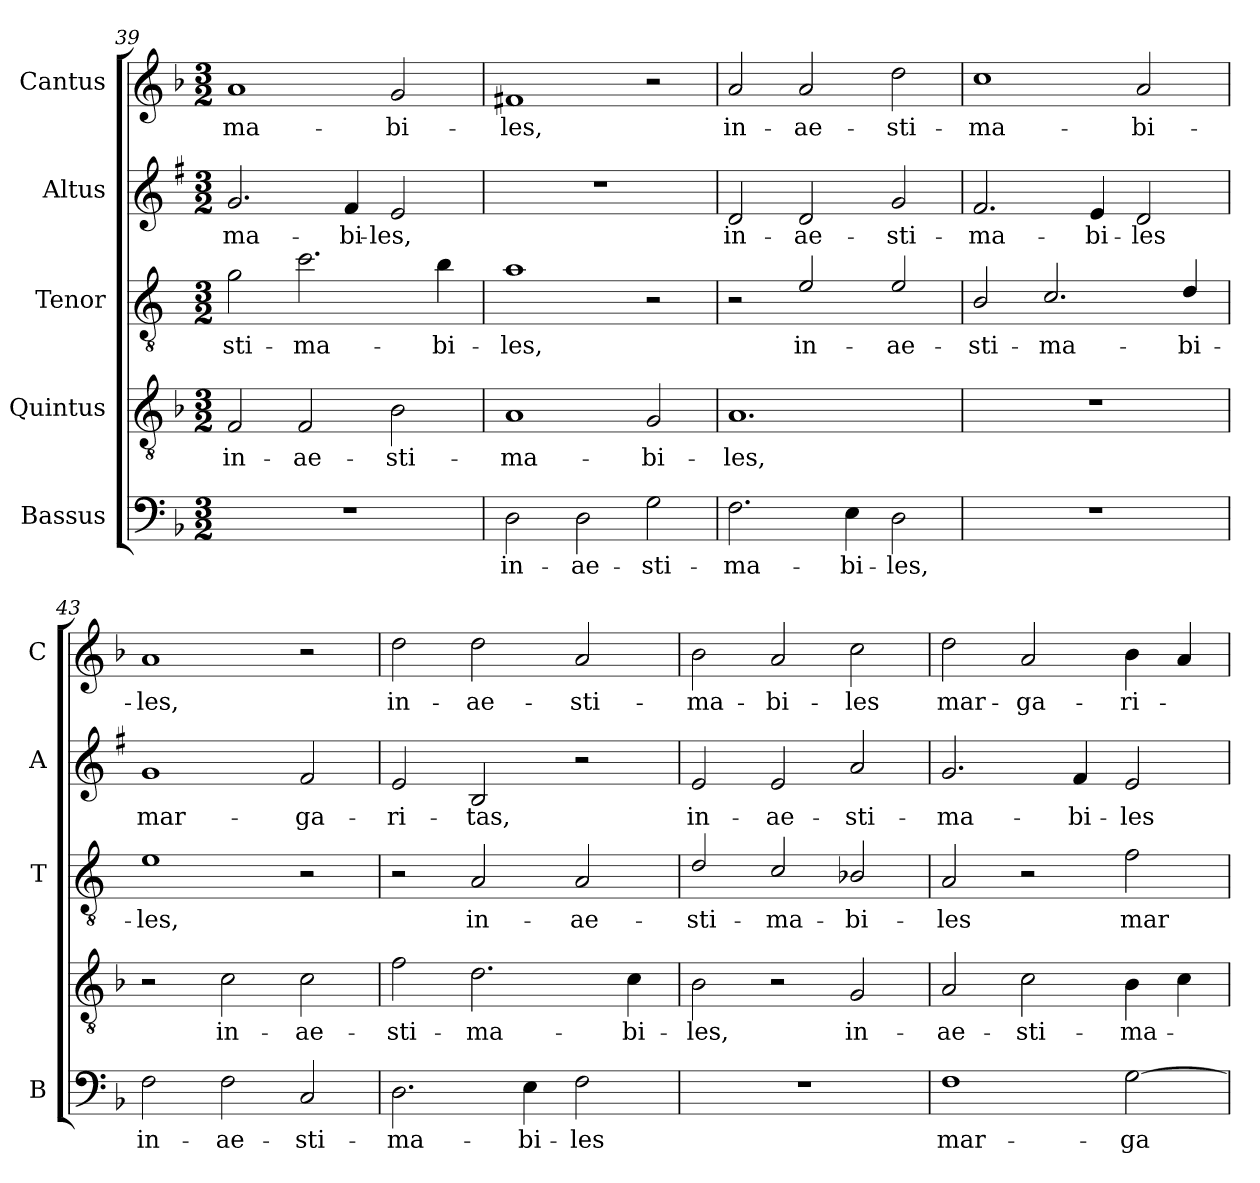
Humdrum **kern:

**kern	**text	**kern	**text	**kern	**text	**kern	**text	**kern	**text
*part5	*part5	*part4	*part4	*part3	*part3	*part2	*part2	*part1	*part1
*staff5	*staff5	*staff4	*staff4	*staff3	*staff3	*staff2	*staff2	*staff1	*staff1
*I"Bassus	*	*I"Quintus	*	*I"Tenor	*	*I"Altus	*	*I"Cantus	*
*I'B	*	*	*	*I'T	*	*I'A	*	*I'C	*
*clefF4	*	*clefGv2	*	*clefGv2	*	*clefG2	*	*clefG2	*
*	*	*	*	*ITrd4c7	*	*ITrd1c2	*	*	*
*k[b-]	*	*k[b-]	*	*k[b-]	*	*k[b-]	*	*k[b-]	*
*F:	*	*F:	*	*F:	*	*F:	*	*F:	*
*M3/2	*	*M3/2	*	*M3/2	*	*M3/2	*	*M3/2	*
=39	=39	=39	=39	=39	=39	=39	=39	=39	=39
!	!	!	!LO:LY:b	!	!LO:LY:b	!	!LO:LY:b	!	!LO:LY:b
1.r	.	2F/	in-	2c\	-sti-	2.f/	-ma-	1a	-ma-
!	!	!	!LO:LY:b	!	!LO:LY:b	!	!	!	!
.	.	2F/	-ae-	2.f\	-ma-	.	.	.	.
!	!	!	!	!	!	!	!LO:LY:b	!	!
.	.	.	.	.	.	4e/	-bi-	.	.
!	!	!	!LO:LY:b	!	!	!	!LO:LY:b	!	!LO:LY:b
.	.	2B-\	-sti-	.	.	2d/	-les,	2g/	-bi-
!	!	!	!	!	!LO:LY:b	!	!	!	!
.	.	.	.	4e\	-bi-	.	.	.	.
=40	=40	=40	=40	=40	=40	=40	=40	=40	=40
!	!LO:LY:b	!	!LO:LY:b	!	!LO:LY:b	!	!	!	!LO:LY:b
2D\	in-	1A	-ma-	1d	-les,	1.r	.	1f#X	-les,
!	!LO:LY:b	!	!	!	!	!	!	!	!
2D\	-ae-	.	.	.	.	.	.	.	.
!	!LO:LY:b	!	!LO:LY:b	!	!	!	!	!	!
2G\	-sti-	2G/	-bi-	2r	.	.	.	2r	.
=41	=41	=41	=41	=41	=41	=41	=41	=41	=41
!	!LO:LY:b	!	!LO:LY:b	!	!	!	!LO:LY:b	!	!LO:LY:b
2.F\	-ma-	1.A	-les,	2r	.	2c/	in-	2a/	in-
!	!	!	!	!	!LO:LY:b	!	!LO:LY:b	!	!LO:LY:b
.	.	.	.	2A/	in-	2c/	-ae-	2a/	-ae-
!	!LO:LY:b	!	!	!	!	!	!	!	!
4E\	-bi-	.	.	.	.	.	.	.	.
!	!LO:LY:b	!	!	!	!LO:LY:b	!	!LO:LY:b	!	!LO:LY:b
2D\	-les,	.	.	2A/	-ae-	2f/	-sti-	2dd\	-sti-
=42	=42	=42	=42	=42	=42	=42	=42	=42	=42
!	!	!	!	!	!LO:LY:b	!	!LO:LY:b	!	!LO:LY:b
1.r	.	1.r	.	2E/	-sti-	2.e/	-ma-	1cc	-ma-
!	!	!	!	!	!LO:LY:b	!	!	!	!
.	.	.	.	2.F/	-ma-	.	.	.	.
!	!	!	!	!	!	!	!LO:LY:b	!	!
.	.	.	.	.	.	4d/	-bi-	.	.
!	!	!	!	!	!	!	!LO:LY:b	!	!LO:LY:b
.	.	.	.	.	.	2c/	-les	2a/	-bi-
!	!	!	!	!	!LO:LY:b	!	!	!	!
.	.	.	.	4G/	-bi-	.	.	.	.
!!LO:LB:g=z
=43	=43	=43	=43	=43	=43	=43	=43	=43	=43
!	!LO:LY:b	!	!	!	!LO:LY:b	!	!LO:LY:b	!	!LO:LY:b
2F\	in-	2r	.	1A	-les,	1f	mar-	1a	-les,
!	!LO:LY:b	!	!LO:LY:b	!	!	!	!	!	!
2F\	-ae-	2c\	in-	.	.	.	.	.	.
!	!LO:LY:b	!	!LO:LY:b	!	!	!	!LO:LY:b	!	!
2C/	-sti-	2c\	-ae-	2r	.	2e/	-ga-	2r	.
=44	=44	=44	=44	=44	=44	=44	=44	=44	=44
!	!LO:LY:b	!	!LO:LY:b	!	!	!	!LO:LY:b	!	!LO:LY:b
2.D\	-ma-	2f\	-sti-	2r	.	2d/	-ri-	2dd\	in-
!	!	!	!LO:LY:b	!	!LO:LY:b	!	!LO:LY:b	!	!LO:LY:b
.	.	2.d\	-ma-	2D/	in-	2A/	-tas,	2dd\	-ae-
!	!LO:LY:b	!	!	!	!	!	!	!	!
4E\	-bi-	.	.	.	.	.	.	.	.
!	!LO:LY:b	!	!	!	!LO:LY:b	!	!	!	!LO:LY:b
2F\	-les	.	.	2D/	-ae-	2r	.	2a/	-sti-
!	!	!	!LO:LY:b	!	!	!	!	!	!
.	.	4c\	-bi-	.	.	.	.	.	.
=45	=45	=45	=45	=45	=45	=45	=45	=45	=45
!	!	!	!LO:LY:b	!	!LO:LY:b	!	!LO:LY:b	!	!LO:LY:b
1.r	.	2B-\	-les,	2G/	-sti-	2d/	in-	2b-\	-ma-
!	!	!	!	!	!LO:LY:b	!	!LO:LY:b	!	!LO:LY:b
.	.	2r	.	2F/	-ma-	2d/	-ae-	2a/	-bi-
!	!	!	!LO:LY:b	!	!LO:LY:b	!	!LO:LY:b	!	!LO:LY:b
.	.	2G/	in-	2E-X/	-bi-	2g/	-sti-	2cc\	-les
=46	=46	=46	=46	=46	=46	=46	=46	=46	=46
!	!LO:LY:b	!	!LO:LY:b	!	!LO:LY:b	!	!LO:LY:b	!	!LO:LY:b
1F	mar-	2A/	-ae-	2D/	-les	2.f/	-ma-	2dd\	mar-
!	!	!	!LO:LY:b	!	!	!	!	!	!LO:LY:b
.	.	2c\	-sti-	2r	.	.	.	2a/	-ga-
!	!	!	!	!	!	!	!LO:LY:b	!	!
.	.	.	.	.	.	4e/	-bi-	.	.
!	!LO:LY:b	!	!LO:LY:b	!	!LO:LY:b	!	!LO:LY:b	!	!LO:LY:b
[2G\	-ga-	4B-\	-ma-	2B-\	mar-	2d/	-les	4b-\	-ri-
.	.	4c\	.	.	.	.	.	4a/	.
=	=	=	=	=	=	=	=	=	=
*-	*-	*-	*-	*-	*-	*-	*-	*-	*-
